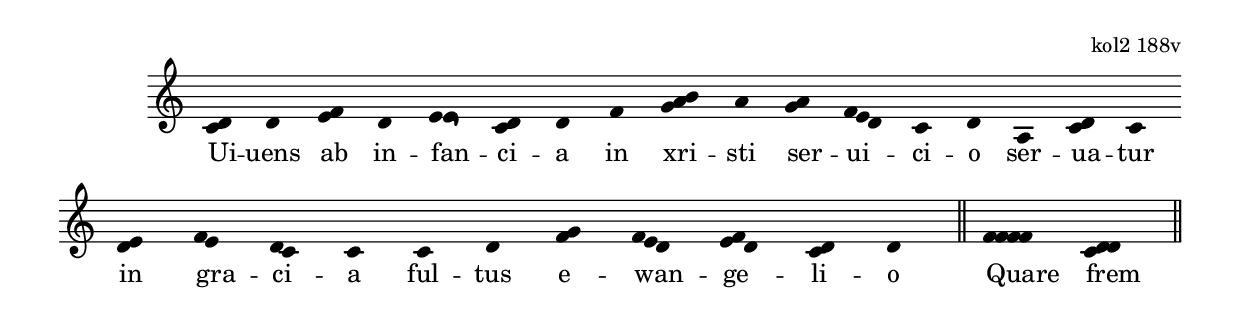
\version "2.19.32"

\include "../lib/synopsis.ily"

\score {
  \transpose c c' {
    \plainchant
    \melisma { c d } d \bar "" \melisma { e f } \bar "" d \melisma { e \strophicus e } \melisma { c d } d \bar "" f \bar "" \melisma { g a b } a \bar "" \melisma { g a } \melisma { f e d } c d \bar "" a, \melisma { c d } c \bar "" \melisma { d e } \bar "" \melisma { f e } \melisma { d c } c \bar "" c d \bar "" \melisma { f g } \melisma { f e d } \melisma { e f d } \melisma { c d } d \bar "||" \melisma { f f f f } \bar "" \melisma { c d d } \bar "||"
  }
  \addlyrics {
    Ui -- uens ab in -- fan -- ci -- a in xri -- sti ser -- ui -- ci -- o ser -- ua -- tur in gra -- ci -- a ful -- tus e -- wan -- ge -- li -- o Quare frem
  }
  \header {
    fontes = "kol2 188v"
  }
}
